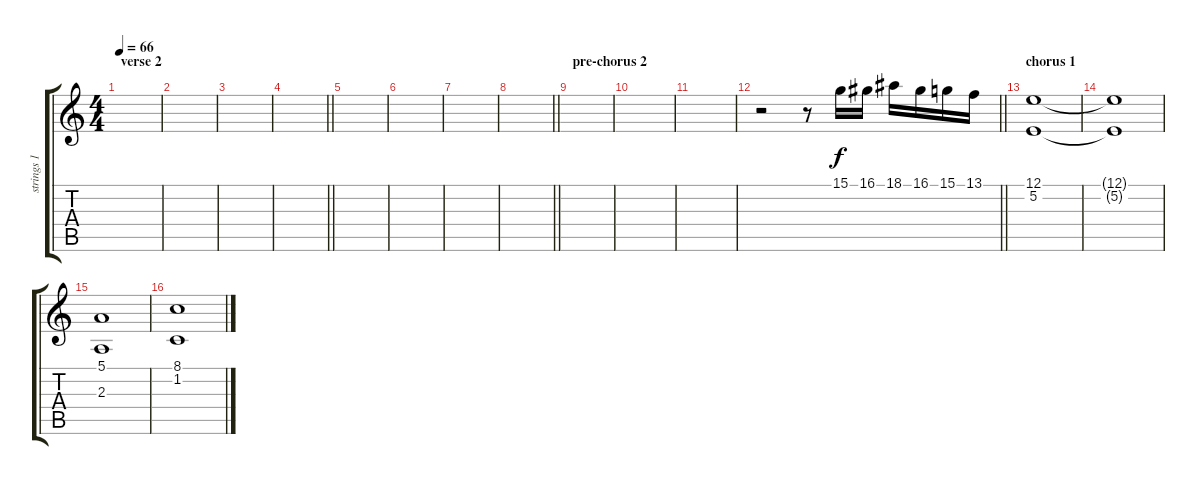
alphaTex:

\track ("strings 1" "strings 1") {instrument stringensemble1}
\staff {score tabs}
\tuning (E4 B3 G3 D3 A2 E2) {hide}
\ts (4 4)
\section ("" "verse 2")
\tempo 66
\clef g2
\ks c
|
|
|
\barLineRight lightlight
|
|
|
|
\barLineRight lightlight
|
\section ("" "pre-chorus 2")
|
|
|
\barLineRight lightlight
r.2 r.8 15.1.16 16.1.16 18.1.16 16.1.16 15.1.16 13.1.16 |
\section ("" "chorus 1")
(12.1 5.2).1 |
(12.1{t} 5.2{t}).1 |
(5.1 2.3).1 |
(8.1 1.2).1
